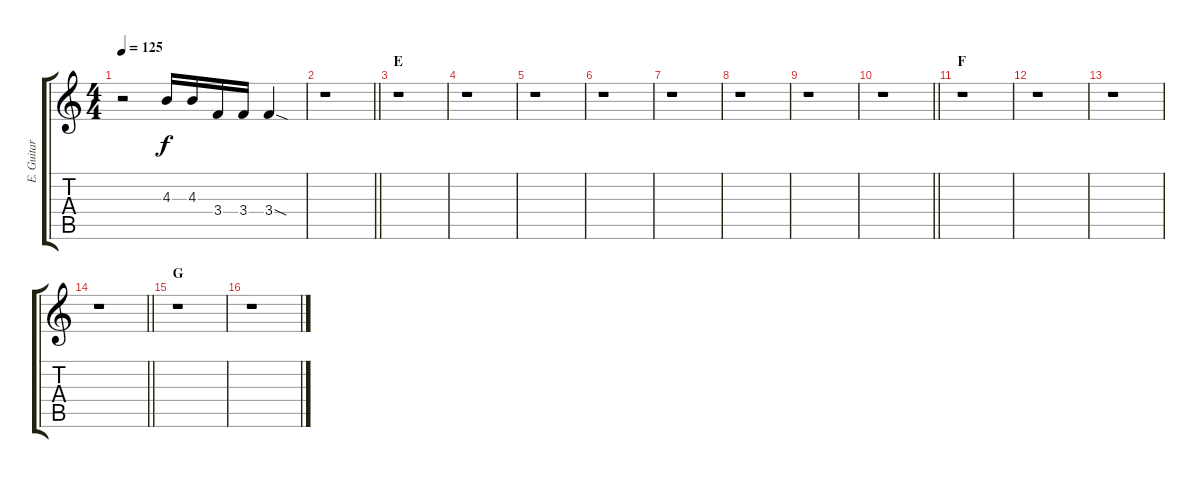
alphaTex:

\track ("E. Guitar IV" "E. Guitar ") {instrument overdrivenguitar}
\staff {score tabs}
\tuning (E4 B3 G3 D3 A2 D2) {hide}
\ts (4 4)
\tempo 125
\clef g2
\ks c
r.2{dy f} 4.3.16 4.3.16 3.4.16 3.4.16 3.4{sod}.4 |
\barLineRight lightlight
r.1 |
\section ("" "E")
r.1 |
r.1 |
r.1 |
r.1 |
r.1 |
r.1 |
r.1 |
\barLineRight lightlight
r.1 |
\section ("" "F")
r.1 |
r.1 |
r.1 |
\barLineRight lightlight
r.1 |
\section ("" "G")
r.1 |
r.1
